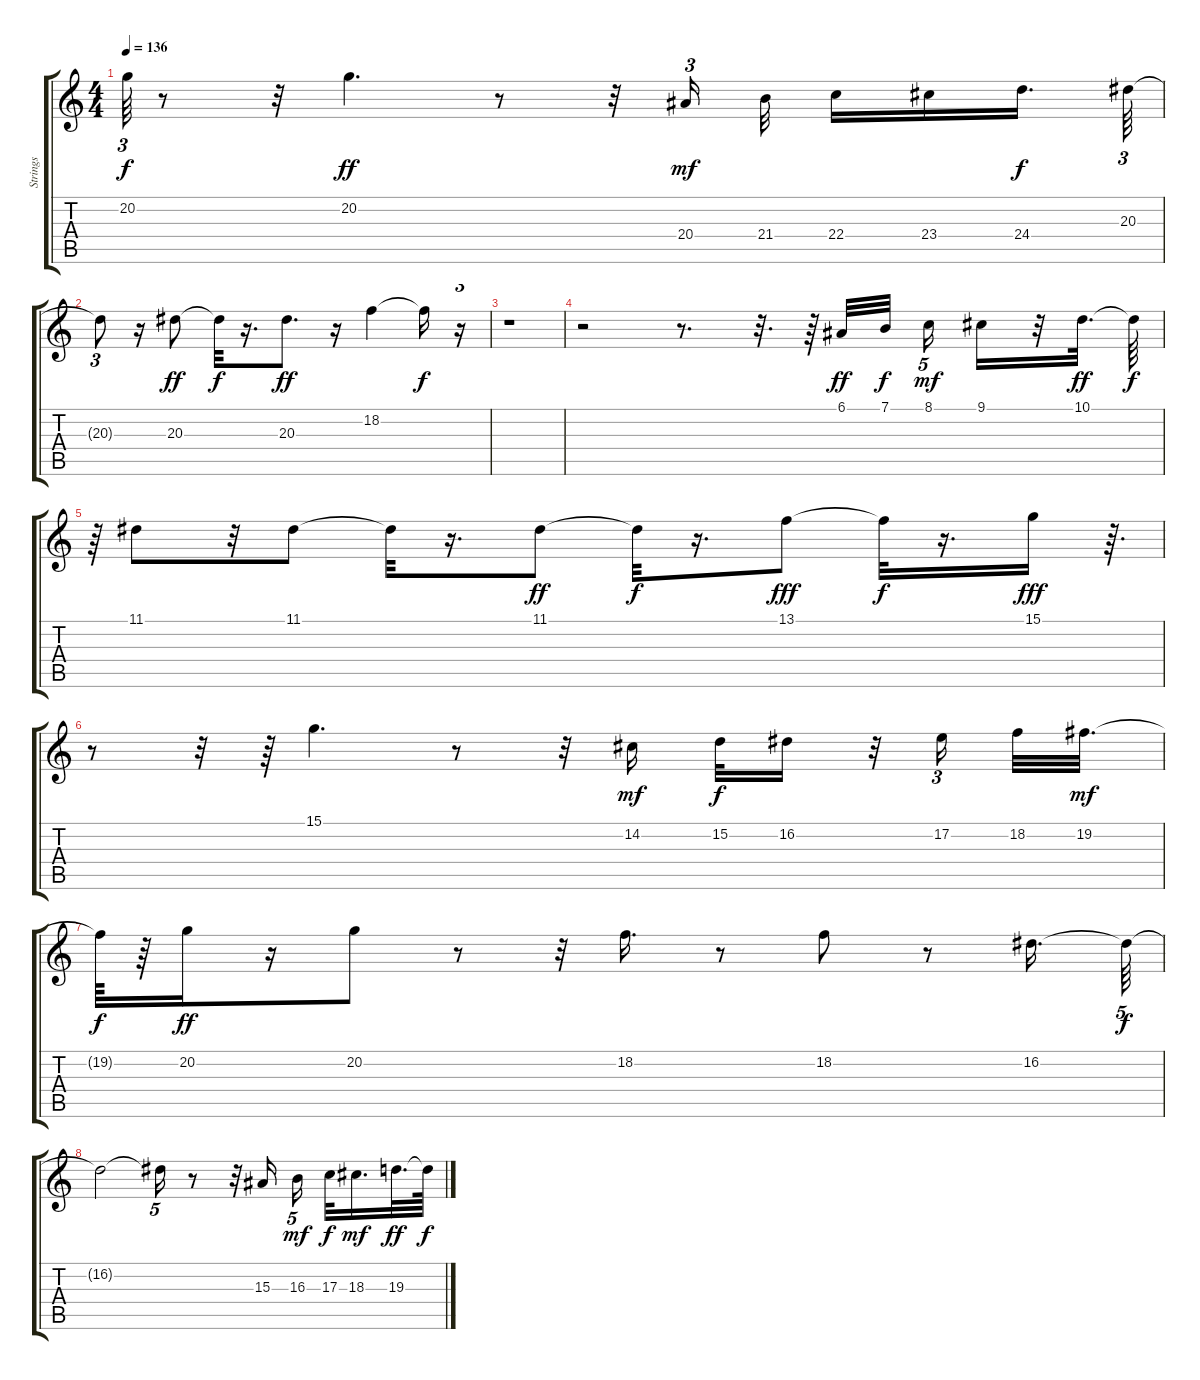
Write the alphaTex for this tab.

\track ("Strings" "Strings") {instrument stringensemble1}
\staff {score tabs}
\tuning (E4 B3 G3 D3 A2 E2) {hide}
\ts (4 4)
\tempo 136
\clef g2
\ks c
20.2{t}.64{tu (3 2) dy f} r.8 r.32 20.2.4{d dy ff} r.8 r.32 20.4.16{tu (3 2) dy mf} 21.4.32 22.4.16 23.4.16 24.4.16{d dy f} 20.3.64{tu (3 2)} |
20.3{t}.8{tu (3 2)} r.16 20.3.8{dy ff} 20.3{t}.32{dy f} r.16{d} 20.3.8{d dy ff} r.16 18.2.4 18.2{t}.16{dy f} r.16{tu (3 2)} |
r.1 |
r.2 r.8{d} r.32{d} r.64 6.1.32{dy ff volume 13} 7.1.32{dy f} 8.1.16{tu (5 4) dy mf} 9.1.16 r.32 10.1.32{d dy ff} 10.1{t}.64{dy f} |
r.64 11.1.8 r.32 11.1.8 11.1{t}.32 r.16{d} 11.1.8{dy ff} 11.1{t}.32{dy f} r.16{d} 13.1.8{dy fff} 13.1{t}.32{dy f} r.16{d} 15.1.16{dy fff} r.64{d} |
r.8 r.32 r.64 15.1.4{d} r.8 r.32 14.2.16{dy mf} 15.2.32{dy f} 16.2.16 r.32 17.2.16{tu (3 2)} 18.2.32 19.2.32{d dy mf} |
19.2{t}.64{dy f} r.64 20.2.16{dy ff} r.16 20.2.8 r.8 r.32 18.2.16{d} r.8 18.2.8 r.8 16.2.16{d} 16.2{t}.64{tu (5 4) dy f} |
16.2{t}.2 16.2{t}.16{tu (5 4)} r.8 r.32 15.3.16 16.3.16{tu (5 4) dy mf} 17.3.32{dy f} 18.3.16{d dy mf} 19.3.32{d dy ff} 19.3{t}.64{dy f}
